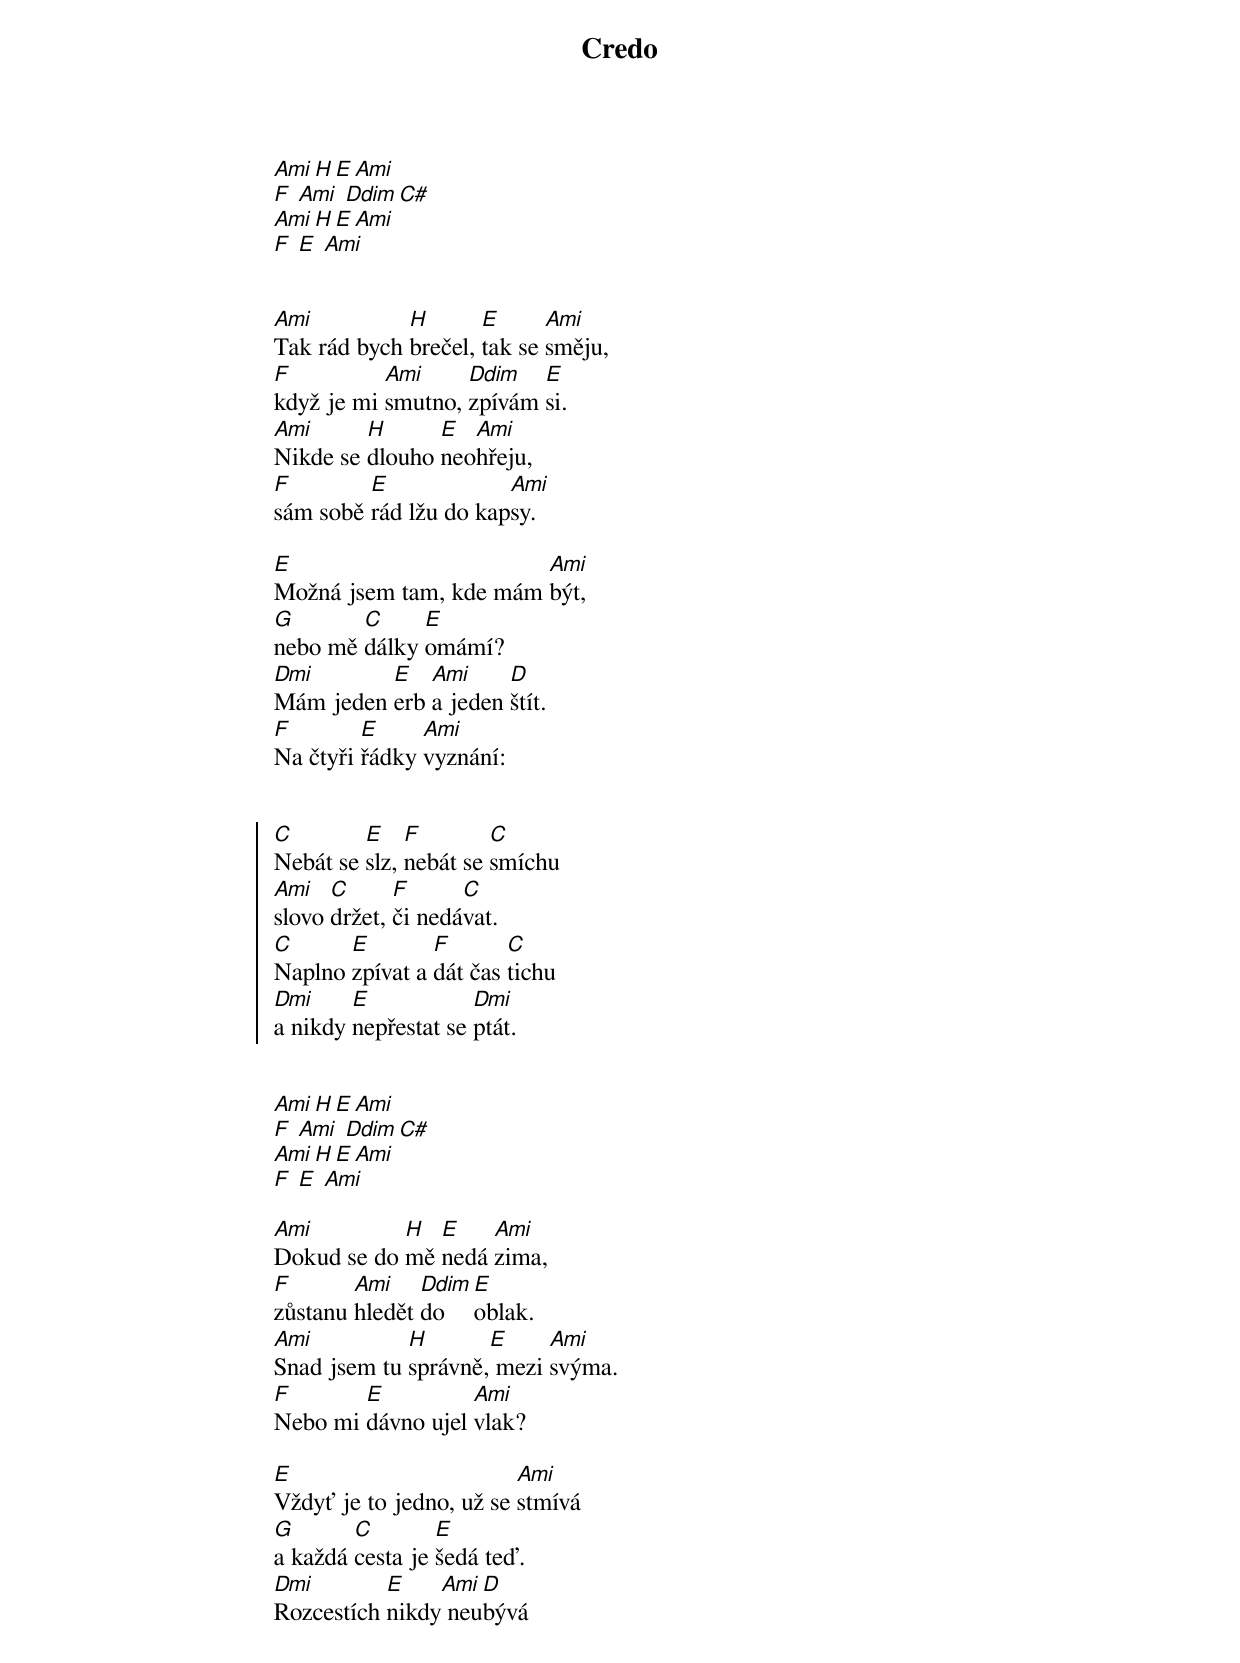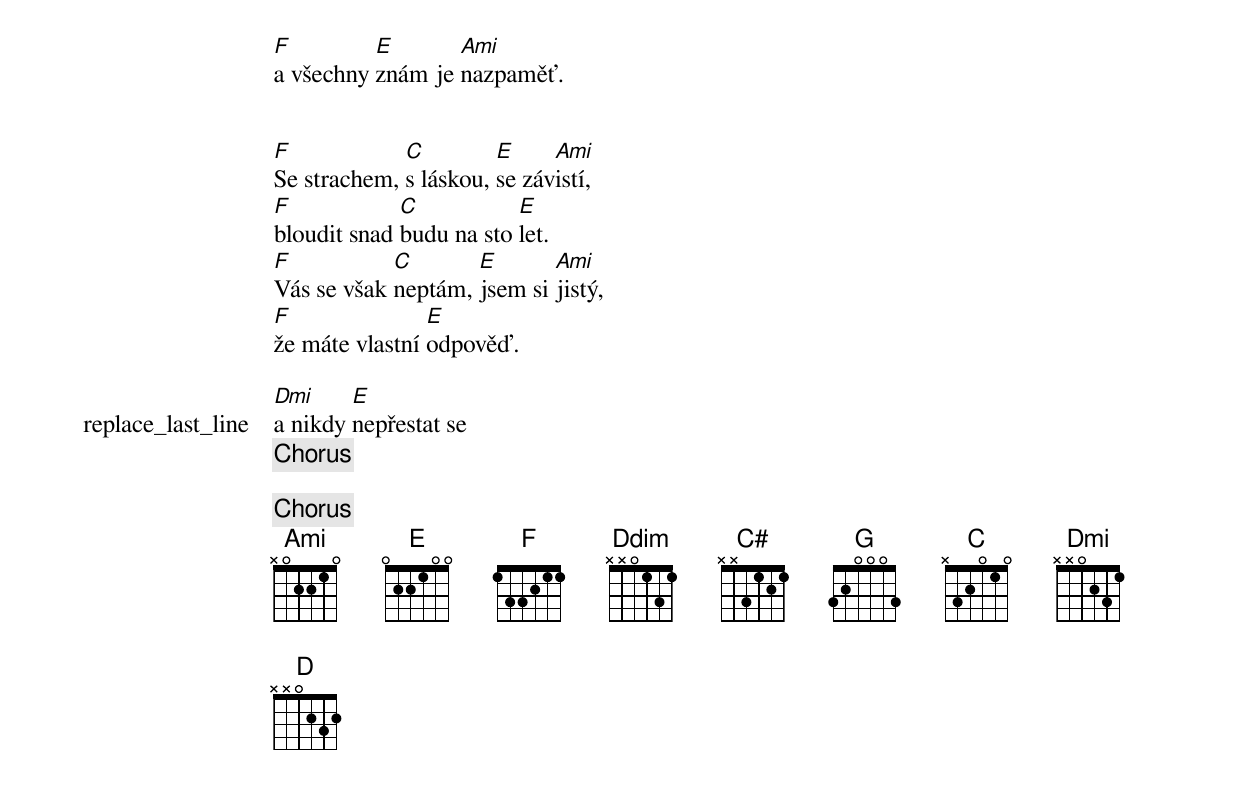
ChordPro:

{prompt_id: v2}
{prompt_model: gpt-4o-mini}
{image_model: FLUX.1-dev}
{title: Credo}
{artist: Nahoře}
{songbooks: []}
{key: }
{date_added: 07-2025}
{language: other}
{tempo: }
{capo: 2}
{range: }
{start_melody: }

[Ami][H][E][Ami]
[F] [Ami] [Ddim][C#]
[Ami][H][E][Ami]
[F] [E] [Ami]

{start_of_verse}

[Ami]Tak rád bych [H]brečel, [E]tak se [Ami]směju,
[F]když je mi [Ami]smutno, [Ddim]zpívám [E]si.
[Ami]Nikde se [H]dlouho [E]neo[Ami]hřeju,
[F]sám sobě [E]rád lžu do kap[Ami]sy.

[E]Možná jsem tam, kde mám [Ami]být,
[G]nebo mě [C]dálky [E]omámí?
[Dmi]Mám jeden [E]erb [Ami]a jeden [D]štít.
[F]Na čtyři [E]řádky [Ami]vyznání:
{end_of_verse}

{start_of_chorus}

[C]Nebát se [E]slz, [F]nebát se [C]smíchu
[Ami]slovo [C]držet, [F]či nedá[C]vat.
[C]Naplno [E]zpívat a [F]dát čas [C]tichu
[Dmi]a nikdy [E]nepřestat se [Dmi]ptát.

{end_of_chorus}

[Ami][H][E][Ami]
[F] [Ami] [Ddim][C#]
[Ami][H][E][Ami]
[F] [E] [Ami]

{start_of_verse}
[Ami]Dokud se do [H]mě [E]nedá [Ami]zima,
[F]zůstanu [Ami]hledět [Ddim]do [E]oblak.
[Ami]Snad jsem tu [H]správně,[E] mezi [Ami]svýma.
[F]Nebo mi [E]dávno ujel [Ami]vlak?

[E]Vždyť je to jedno, už se [Ami]stmívá
[G]a každá [C]cesta je [E]šedá teď.
[Dmi]Rozcestích [E]nikdy[Ami] neu[D]bývá
[F]a všechny [E]znám je [Ami]nazpaměť.
{end_of_verse}

{start_of_bridge}

[F]Se strachem, [C]s láskou, [E]se záv[Ami]istí,
[F]bloudit snad [C]budu na sto [E]let.
[F]Vás se však [C]neptám, [E]jsem si [Ami]jistý,
[F]že máte vlastní [E]odpověď.
{end_of_bridge}

{start_of_variant: replace_last_line}
[Dmi]a nikdy [E]nepřestat se
{end_of_variant}
{chorus}

{chorus}
